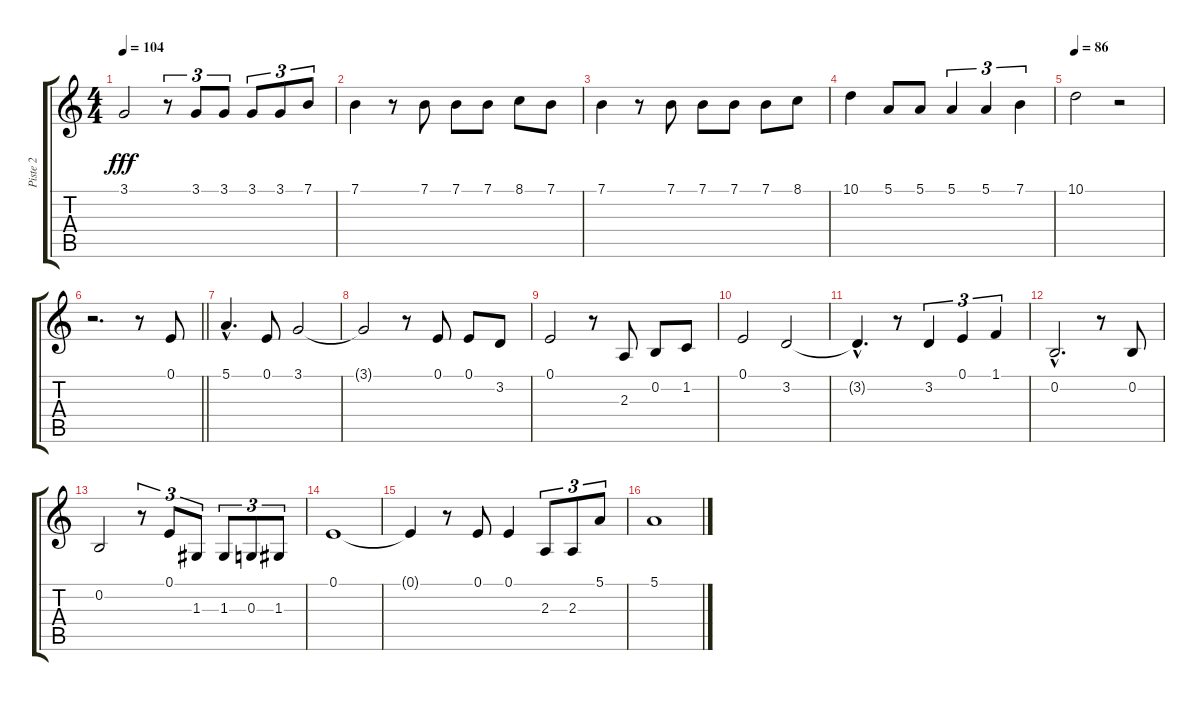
\track ("Piste 2" "Piste 2") {instrument flute}
\staff {score tabs}
\tuning (E4 B3 G3 D3 A2 E2) {hide}
\ts (4 4)
\tempo 104
\clef g2
\ks c
3.1.2{dy fff} r.8{tu (3 2)} 3.1.8{tu (3 2)} 3.1.8{tu (3 2)} 3.1.8{tu (3 2)} 3.1.8{tu (3 2)} 7.1.8{tu (3 2)} |
7.1.4 r.8 7.1.8 7.1.8 7.1.8 8.1.8 7.1.8 |
7.1.4 r.8 7.1.8 7.1.8 7.1.8 7.1.8 8.1.8 |
10.1.4 5.1.8 5.1.8 5.1.4{tu (3 2)} 5.1.4{tu (3 2)} 7.1.4{tu (3 2)} |
\tempo 86
10.1.2 r.2 |
\barLineRight lightlight
r.2{d} r.8 0.1.8 |
5.1{hac}.4{d} 0.1.8 3.1.2 |
3.1{t}.2 r.8 0.1.8 0.1.8 3.2.8 |
0.1.2 r.8 2.3.8 0.2.8 1.2.8 |
0.1.2 3.2.2 |
3.2{hac t}.4{d} r.8 3.2.4{tu (3 2)} 0.1.4{tu (3 2)} 1.1.4{tu (3 2)} |
0.2{hac}.2{d} r.8 0.2.8 |
0.2.2 r.8{tu (3 2)} 0.1.8{tu (3 2)} 1.3.8{tu (3 2)} 1.3.8{tu (3 2)} 0.3.8{tu (3 2)} 1.3.8{tu (3 2)} |
0.1.1 |
0.1{t}.4 r.8 0.1.8 0.1.4 2.3.8{tu (3 2)} 2.3.8{tu (3 2)} 5.1.8{tu (3 2)} |
5.1.1
